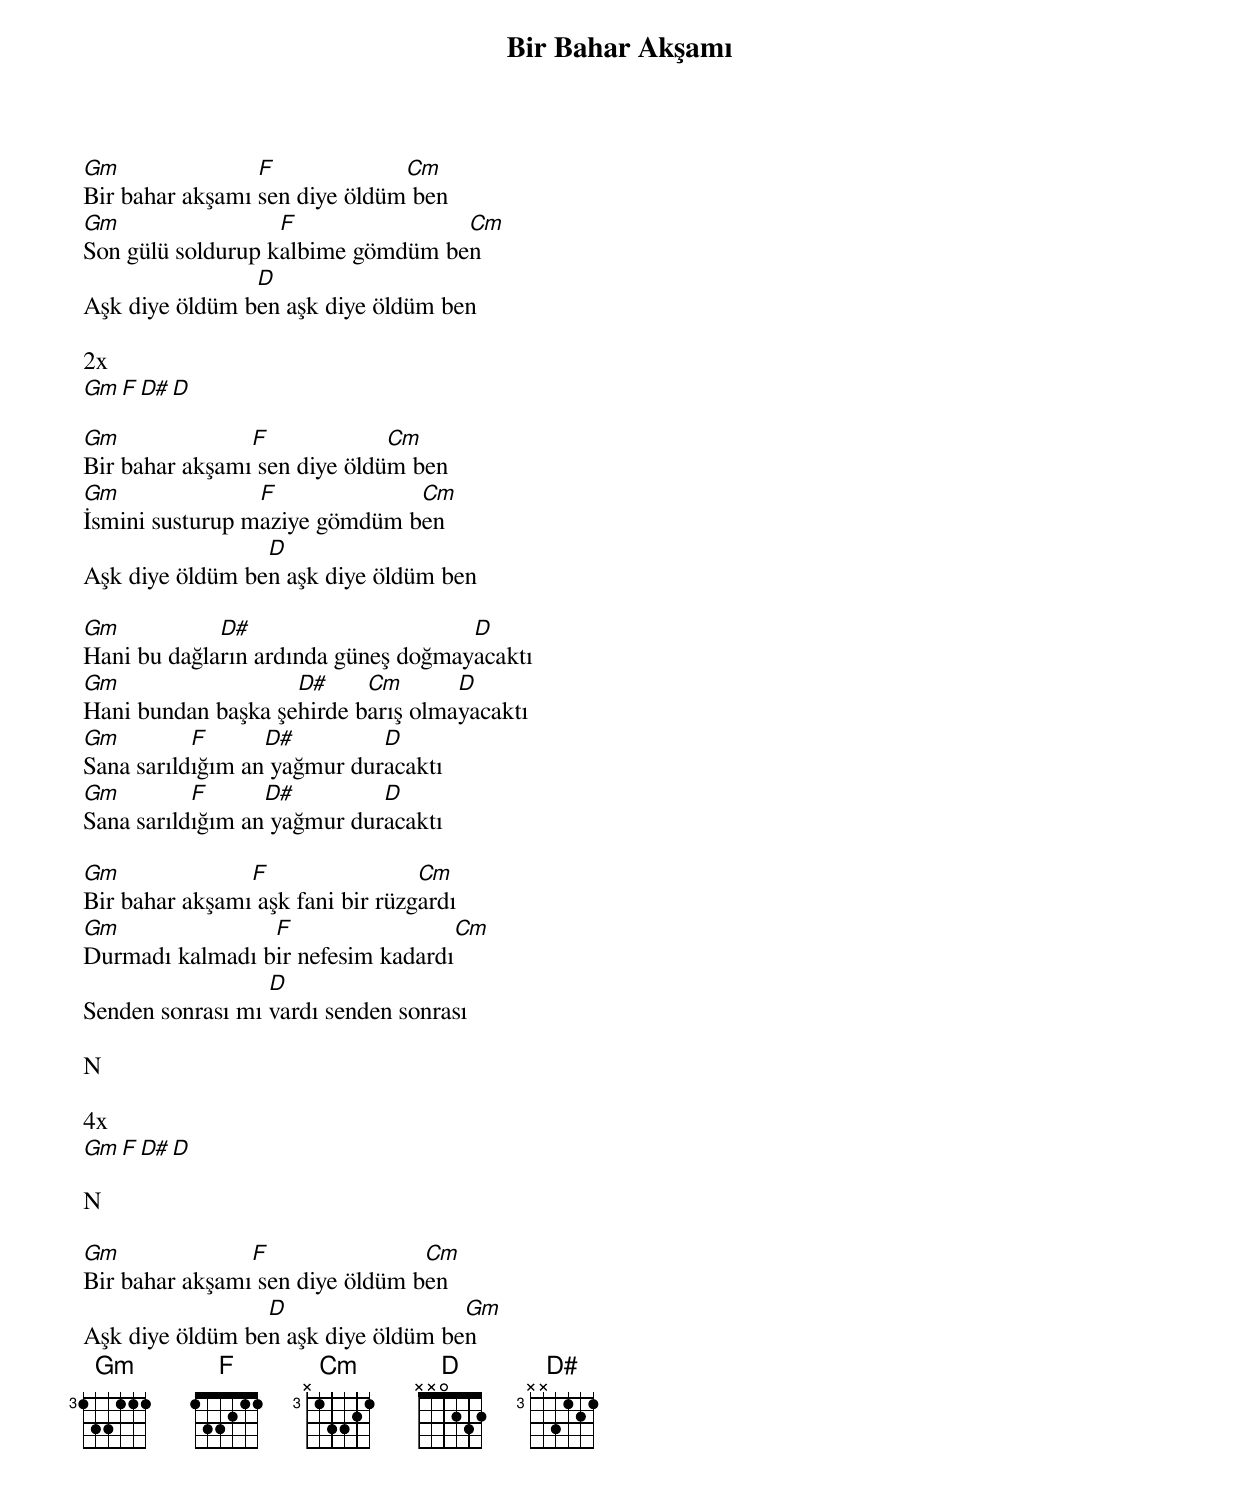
{title: Bir Bahar Akşamı}
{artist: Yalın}

Gm               F             Cm
Bir bahar akşamı sen diye öldüm ben
Gm                 F               Cm
Son gülü soldurup kalbime gömdüm ben
                D
Aşk diye öldüm ben aşk diye öldüm ben

2x
Gm  F   D#  D

Gm              F             Cm
Bir bahar akşamı sen diye öldüm ben
Gm               F             Cm
İsmini susturup maziye gömdüm ben
                 D
Aşk diye öldüm ben aşk diye öldüm ben

Gm           D#                      D
Hani bu dağların ardında güneş doğmayacaktı
Gm                  D#     Cm       D
Hani bundan başka şehirde barış olmayacaktı
Gm         F      D#         D
Sana sarıldığım an yağmur duracaktı
Gm         F      D#         D
Sana sarıldığım an yağmur duracaktı

Gm              F                 Cm
Bir bahar akşamı aşk fani bir rüzgardı
Gm               F                 Cm
Durmadı kalmadı bir nefesim kadardı
                  D
Senden sonrası mı vardı senden sonrası

N

4x
Gm  F   D#  D

N

Gm              F                Cm
Bir bahar akşamı sen diye öldüm ben
                 D                  Gm
Aşk diye öldüm ben aşk diye öldüm ben
